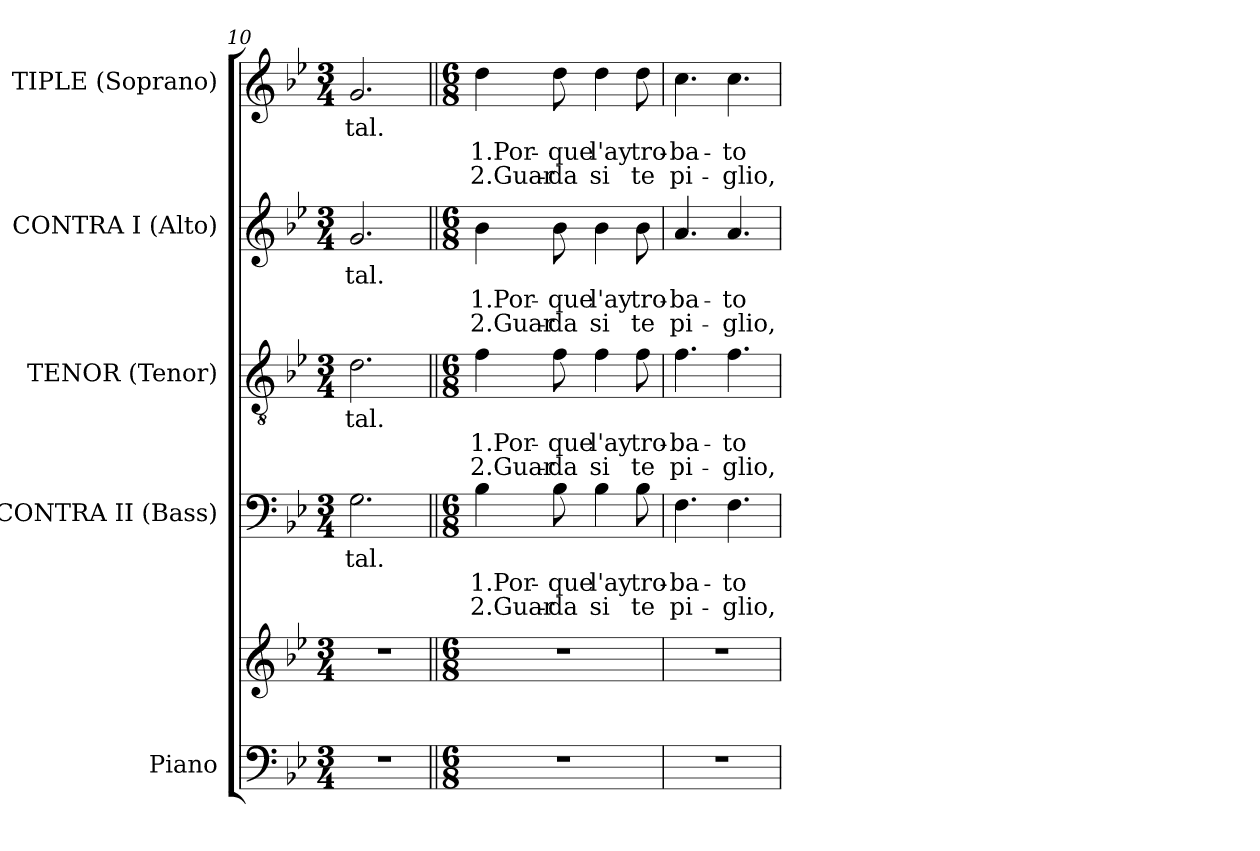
**kern	**kern	**kern	**text	**text	**text	**kern	**text	**text	**text	**kern	**text	**text	**text	**kern	**text	**text	**text
*part5	*part5	*part4	*part4	*part4	*part4	*part3	*part3	*part3	*part3	*part2	*part2	*part2	*part2	*part1	*part1	*part1	*part1
*staff6	*staff5	*staff4	*staff4	*staff4	*staff4	*staff3	*staff3	*staff3	*staff3	*staff2	*staff2	*staff2	*staff2	*staff1	*staff1	*staff1	*staff1
*I"Piano	*	*I"CONTRA II (Bass)	*	*	*	*I"TENOR (Tenor)	*	*	*	*I"CONTRA I (Alto)	*	*	*	*I"TIPLE (Soprano)	*	*	*
*I'Pno	*	*	*	*	*	*	*	*	*	*	*	*	*	*I'Pno	*	*	*
*clefF4	*clefG2	*clefF4	*	*	*	*clefGv2	*	*	*	*clefG2	*	*	*	*clefG2	*	*	*
*k[b-e-]	*k[b-e-]	*k[b-e-]	*	*	*	*k[b-e-]	*	*	*	*k[b-e-]	*	*	*	*k[b-e-]	*	*	*
*g:	*g:	*g:	*	*	*	*g:	*	*	*	*g:	*	*	*	*g:	*	*	*
*M3/4	*M3/4	*M3/4	*	*	*	*M3/4	*	*	*	*M3/4	*	*	*	*M3/4	*	*	*
=10	=10	=10	=10	=10	=10	=10	=10	=10	=10	=10	=10	=10	=10	=10	=10	=10	=10
2.r	2.r	2.G\	-tal.	.	.	2.d\	-tal.	.	.	2.g/	-tal.	.	.	2.g/	-tal.	.	.
=11||	=11||	=11||	=11||	=11||	=11||	=11||	=11||	=11||	=11||	=11||	=11||	=11||	=11||	=11||	=11||	=11||	=11||
*M6/8	*M6/8	*M6/8	*	*	*	*M6/8	*	*	*	*M6/8	*	*	*	*M6/8	*	*	*
2.r	2.r	4B-\	.	1.Por-	2.Guar-	4f\	.	1.Por-	2.Guar-	4b-\	.	1.Por-	2.Guar-	4dd\	.	1.Por-	2.Guar-
.	.	8B-\	.	-que	-da	8f\	.	-que	-da	8b-\	.	-que	-da	8dd\	.	-que	-da
.	.	4B-\	.	l'ay	si	4f\	.	l'ay	si	4b-\	.	l'ay	si	4dd\	.	l'ay	si
.	.	8B-\	.	tro-	te	8f\	.	tro-	te	8b-\	.	tro-	te	8dd\	.	tro-	te
=12	=12	=12	=12	=12	=12	=12	=12	=12	=12	=12	=12	=12	=12	=12	=12	=12	=12
2.r	2.r	4.F\	.	-ba-	pi-	4.f\	.	-ba-	pi-	4.a/	.	-ba-	pi-	4.cc\	.	-ba-	pi-
.	.	4.F\	.	-to	-glio,	4.f\	.	-to	-glio,	4.a/	.	-to	-glio,	4.cc\	.	-to	-glio,
=	=	=	=	=	=	=	=	=	=	=	=	=	=	=	=	=	=
*-	*-	*-	*-	*-	*-	*-	*-	*-	*-	*-	*-	*-	*-	*-	*-	*-	*-
